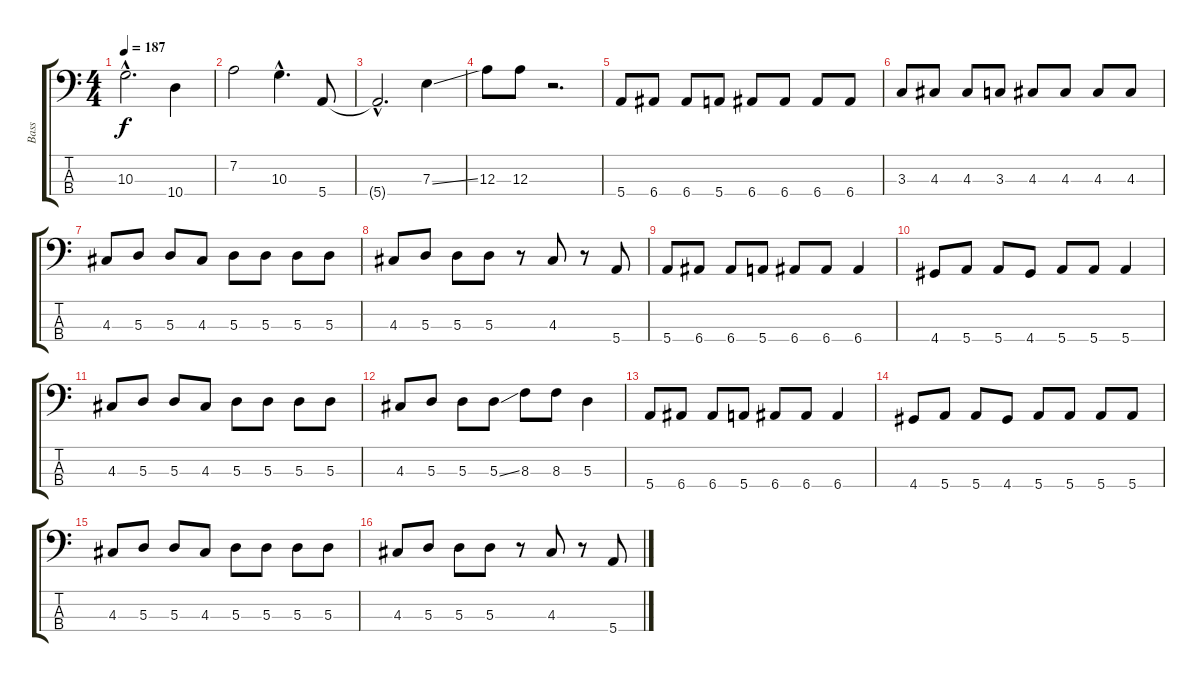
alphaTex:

\track ("Bass" "Bass") {instrument electricbasspick}
\staff {score tabs}
\tuning (G2 D2 A1 E1) {hide}
\ts (4 4)
\tempo 187
\clef f4
\ks c
10.3{hac t}.2{d dy f} 10.4.4 |
7.2.2 10.3{hac}.4{d} 5.4.8 |
5.4{hac t}.2{d} 7.3{ss}.4 |
12.3.8 12.3.8 r.2{d} |
5.4.8 6.4.8 6.4.8 5.4.8 6.4.8 6.4.8 6.4.8 6.4.8 |
3.3.8 4.3.8 4.3.8 3.3.8 4.3.8 4.3.8 4.3.8 4.3.8 |
4.3.8 5.3.8 5.3.8 4.3.8 5.3.8 5.3.8 5.3.8 5.3.8 |
4.3.8 5.3.8 5.3.8 5.3.8 r.8 4.3.8 r.8 5.4.8 |
5.4.8 6.4.8 6.4.8 5.4.8 6.4.8 6.4.8 6.4.4 |
4.4.8 5.4.8 5.4.8 4.4.8 5.4.8 5.4.8 5.4.4 |
4.3.8 5.3.8 5.3.8 4.3.8 5.3.8 5.3.8 5.3.8 5.3.8 |
4.3.8 5.3.8 5.3.8 5.3{ss}.8 8.3.8 8.3.8 5.3.4 |
5.4.8 6.4.8 6.4.8 5.4.8 6.4.8 6.4.8 6.4.4 |
4.4.8 5.4.8 5.4.8 4.4.8 5.4.8 5.4.8 5.4.8 5.4.8 |
4.3.8 5.3.8 5.3.8 4.3.8 5.3.8 5.3.8 5.3.8 5.3.8 |
4.3.8 5.3.8 5.3.8 5.3.8 r.8 4.3.8 r.8 5.4.8
